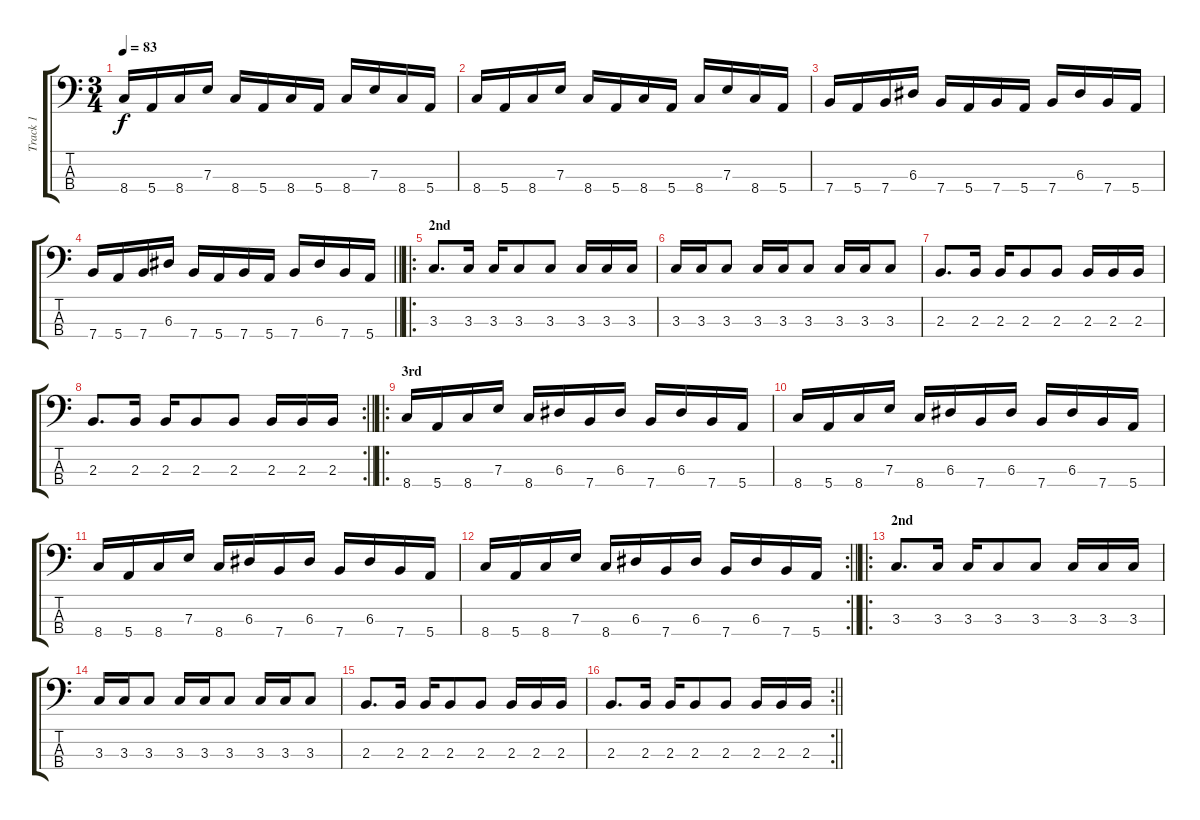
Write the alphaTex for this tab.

\track ("Track 1" "Track 1") {instrument electricbassfinger}
\staff {score tabs}
\tuning (G2 D2 A1 E1) {hide}
\ts (3 4)
\tempo 83
\clef f4
\ks c
8.4.16{dy f} 5.4.16 8.4.16 7.3.16 8.4.16 5.4.16 8.4.16 5.4.16 8.4.16 7.3.16 8.4.16 5.4.16 |
8.4.16 5.4.16 8.4.16 7.3.16 8.4.16 5.4.16 8.4.16 5.4.16 8.4.16 7.3.16 8.4.16 5.4.16 |
7.4.16 5.4.16 7.4.16 6.3.16 7.4.16 5.4.16 7.4.16 5.4.16 7.4.16 6.3.16 7.4.16 5.4.16 |
\barLineRight lightlight
7.4.16 5.4.16 7.4.16 6.3.16 7.4.16 5.4.16 7.4.16 5.4.16 7.4.16 6.3.16 7.4.16 5.4.16 |
\ro
\section ("" "2nd")
3.3.8{d} 3.3.16 3.3.16 3.3.8 3.3.8 3.3.16 3.3.16 3.3.16 |
3.3.16 3.3.16 3.3.8 3.3.16 3.3.16 3.3.8 3.3.16 3.3.16 3.3.8 |
2.3.8{d} 2.3.16 2.3.16 2.3.8 2.3.8 2.3.16 2.3.16 2.3.16 |
\rc 2
\barLineRight lightlight
2.3.8{d} 2.3.16 2.3.16 2.3.8 2.3.8 2.3.16 2.3.16 2.3.16 |
\ro
\section ("" "3rd")
8.4.16 5.4.16 8.4.16 7.3.16 8.4.16 6.3.16 7.4.16 6.3.16 7.4.16 6.3.16 7.4.16 5.4.16 |
8.4.16 5.4.16 8.4.16 7.3.16 8.4.16 6.3.16 7.4.16 6.3.16 7.4.16 6.3.16 7.4.16 5.4.16 |
8.4.16 5.4.16 8.4.16 7.3.16 8.4.16 6.3.16 7.4.16 6.3.16 7.4.16 6.3.16 7.4.16 5.4.16 |
\rc 2
\barLineRight lightlight
8.4.16 5.4.16 8.4.16 7.3.16 8.4.16 6.3.16 7.4.16 6.3.16 7.4.16 6.3.16 7.4.16 5.4.16 |
\ro
\section ("" "2nd")
3.3.8{d} 3.3.16 3.3.16 3.3.8 3.3.8 3.3.16 3.3.16 3.3.16 |
3.3.16 3.3.16 3.3.8 3.3.16 3.3.16 3.3.8 3.3.16 3.3.16 3.3.8 |
2.3.8{d} 2.3.16 2.3.16 2.3.8 2.3.8 2.3.16 2.3.16 2.3.16 |
\rc 2
\barLineRight lightlight
2.3.8{d} 2.3.16 2.3.16 2.3.8 2.3.8 2.3.16 2.3.16 2.3.16
